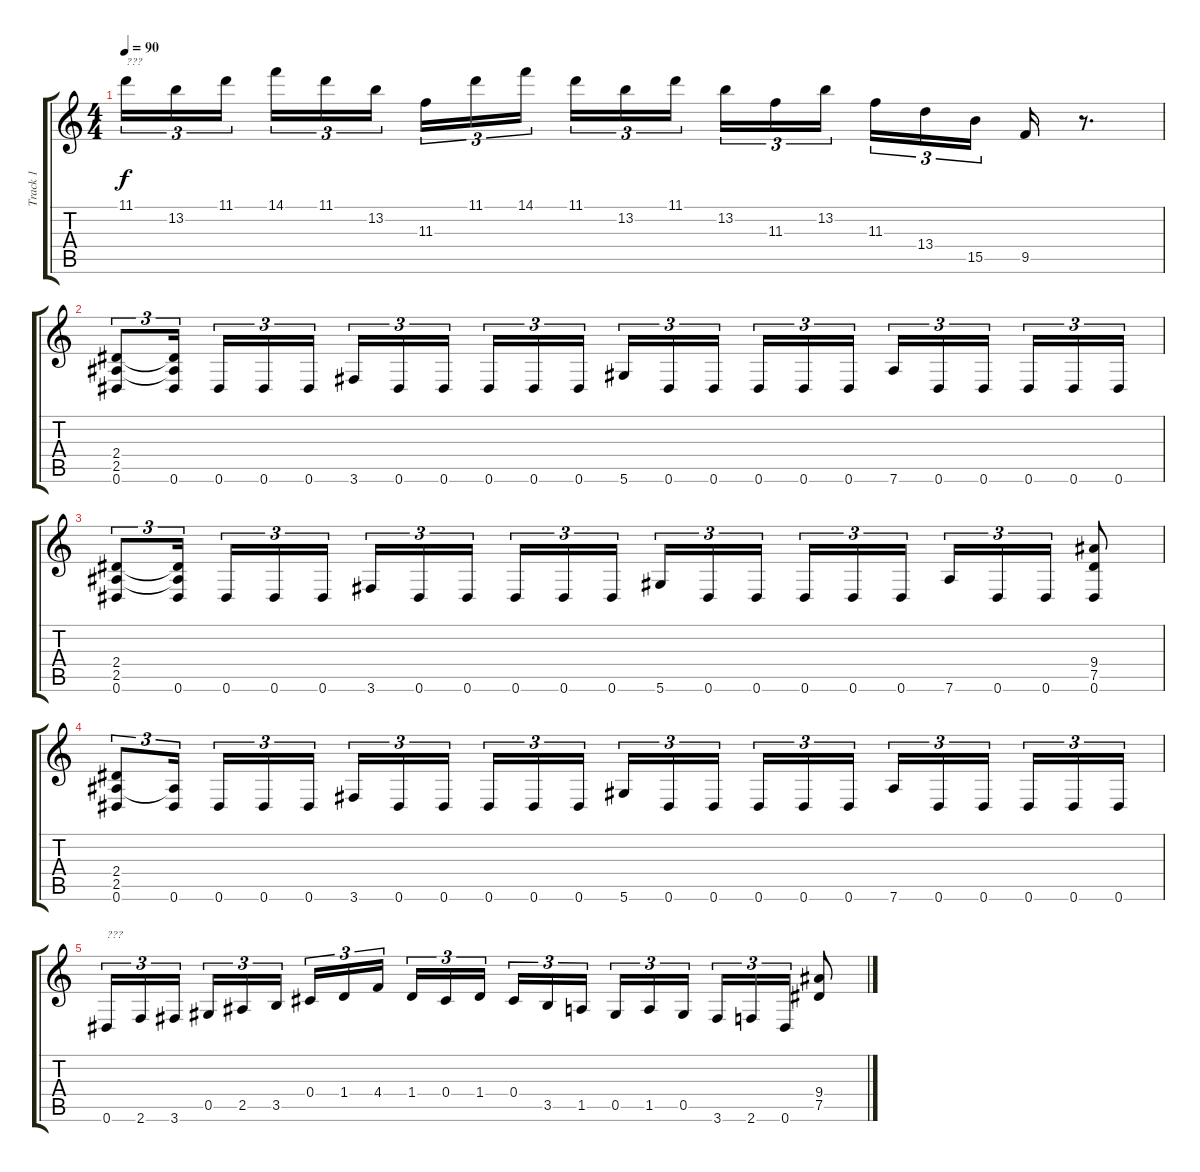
\track ("Track 1" "Track 1") {instrument overdrivenguitar}
\staff {score tabs}
\tuning (Eb4 Bb3 Gb3 Db3 Ab2 Eb2) {hide}
\ts (4 4)
\tempo 90
\clef g2
\ks c
11.1.16{tu (3 2) txt "???" dy f} 13.2.16{tu (3 2)} 11.1.16{tu (3 2) beam splitsecondary} 14.1.16{tu (3 2)} 11.1.16{tu (3 2)} 13.2.16{tu (3 2)} 11.3.16{tu (3 2)} 11.1.16{tu (3 2)} 14.1.16{tu (3 2) beam splitsecondary} 11.1.16{tu (3 2)} 13.2.16{tu (3 2)} 11.1.16{tu (3 2)} 13.2.16{tu (3 2)} 11.3.16{tu (3 2)} 13.2.16{tu (3 2) beam splitsecondary} 11.3.16{tu (3 2)} 13.4.16{tu (3 2)} 15.5.16{tu (3 2)} 9.5.16 r.8{d} |
(2.4 2.5 0.6).8{tu (3 2)} (2.4{t} 2.5{t} 0.6).16{tu (3 2) beam splitsecondary} 0.6.16{tu (3 2)} 0.6.16{tu (3 2)} 0.6.16{tu (3 2)} 3.6.16{tu (3 2)} 0.6.16{tu (3 2)} 0.6.16{tu (3 2) beam splitsecondary} 0.6.16{tu (3 2)} 0.6.16{tu (3 2)} 0.6.16{tu (3 2)} 5.6.16{tu (3 2)} 0.6.16{tu (3 2)} 0.6.16{tu (3 2) beam splitsecondary} 0.6.16{tu (3 2)} 0.6.16{tu (3 2)} 0.6.16{tu (3 2)} 7.6.16{tu (3 2)} 0.6.16{tu (3 2)} 0.6.16{tu (3 2) beam splitsecondary} 0.6.16{tu (3 2)} 0.6.16{tu (3 2)} 0.6.16{tu (3 2)} |
(2.4 2.5 0.6).8{tu (3 2)} (2.4{t} 2.5{t} 0.6).16{tu (3 2) beam splitsecondary} 0.6.16{tu (3 2)} 0.6.16{tu (3 2)} 0.6.16{tu (3 2)} 3.6.16{tu (3 2)} 0.6.16{tu (3 2)} 0.6.16{tu (3 2) beam splitsecondary} 0.6.16{tu (3 2)} 0.6.16{tu (3 2)} 0.6.16{tu (3 2)} 5.6.16{tu (3 2)} 0.6.16{tu (3 2)} 0.6.16{tu (3 2) beam splitsecondary} 0.6.16{tu (3 2)} 0.6.16{tu (3 2)} 0.6.16{tu (3 2)} 7.6.16{tu (3 2)} 0.6.16{tu (3 2)} 0.6.16{tu (3 2)} (9.4 7.5 0.6).8 |
(2.4 2.5 0.6).8{tu (3 2)} (2.5{t} 0.6).16{tu (3 2) beam splitsecondary} 0.6.16{tu (3 2)} 0.6.16{tu (3 2)} 0.6.16{tu (3 2)} 3.6.16{tu (3 2)} 0.6.16{tu (3 2)} 0.6.16{tu (3 2) beam splitsecondary} 0.6.16{tu (3 2)} 0.6.16{tu (3 2)} 0.6.16{tu (3 2)} 5.6.16{tu (3 2)} 0.6.16{tu (3 2)} 0.6.16{tu (3 2) beam splitsecondary} 0.6.16{tu (3 2)} 0.6.16{tu (3 2)} 0.6.16{tu (3 2)} 7.6.16{tu (3 2)} 0.6.16{tu (3 2)} 0.6.16{tu (3 2) beam splitsecondary} 0.6.16{tu (3 2)} 0.6.16{tu (3 2)} 0.6.16{tu (3 2)} |
0.6.16{tu (3 2) txt "???"} 2.6.16{tu (3 2)} 3.6.16{tu (3 2) beam splitsecondary} 0.5.16{tu (3 2)} 2.5.16{tu (3 2)} 3.5.16{tu (3 2)} 0.4.16{tu (3 2)} 1.4.16{tu (3 2)} 4.4.16{tu (3 2) beam splitsecondary} 1.4.16{tu (3 2)} 0.4.16{tu (3 2)} 1.4.16{tu (3 2)} 0.4.16{tu (3 2)} 3.5.16{tu (3 2)} 1.5.16{tu (3 2) beam splitsecondary} 0.5.16{tu (3 2)} 1.5.16{tu (3 2)} 0.5.16{tu (3 2)} 3.6.16{tu (3 2)} 2.6.16{tu (3 2)} 0.6.16{tu (3 2)} (9.4 7.5).8
